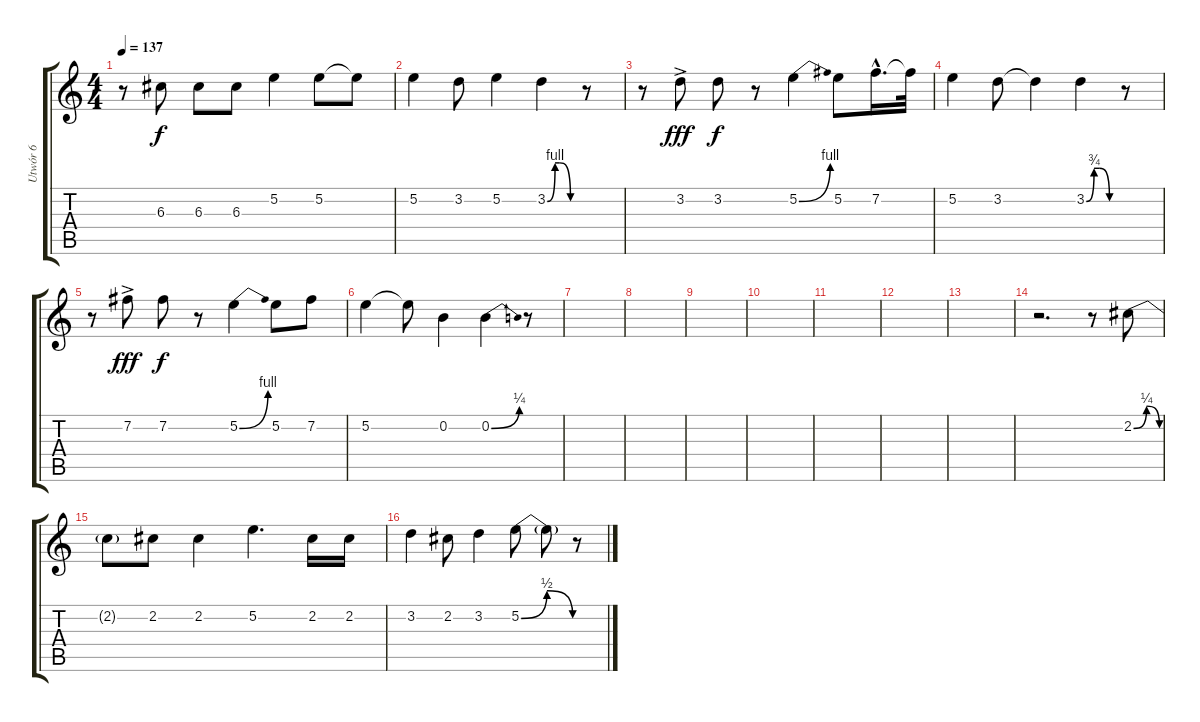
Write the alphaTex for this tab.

\track ("Utwór 6" "Utwór 6") {instrument electricguitarjazz}
\staff {score tabs}
\tuning (E4 B3 G3 D3 A2 E2) {hide}
\ts (4 4)
\tempo 137
\clef g2
\ks c
r.8{dy f} 6.3.8 6.3.8 6.3.8 5.2.4 5.2.8 5.2{t}.8 |
5.2.4 3.2.8 5.2.4 3.2{be (custom 0 0 15 4 24 4 45 0 60 0)}.4 r.8 |
r.8 3.2{ac}.8{dy fff} 3.2.8{dy f} r.8 5.2{be (bend 0 0 60 4)}.4 5.2.8 7.2{hac}.16{d} 7.2{t}.32 |
5.2.4 3.2.8 3.2{t}.4 3.2{be (custom 0 0 15 3 25 3 45 0 60 0)}.4 r.8 |
r.8 7.2{ac}.8{dy fff} 7.2.8{dy f} r.8 5.2{be (bend 0 0 60 4)}.4 5.2.8 7.2.8 |
5.2.4 5.2{t}.8 0.2.4 0.2{be (bend 0 0 60 1)}.4 r.8 |
|
|
|
|
|
|
|
r.2{d} r.8 2.2{be (bendrelease 0 0 45 1 45 1 60 0)}.8 |
2.2{t}.8 2.2.8 2.2.4 5.2.4{d} 2.2.16 2.2.16 |
3.2.4 2.2.8 3.2.4 5.2{be (bendrelease 0 0 50 2 50 2 60 0)}.8 5.2{t}.8 r.8
